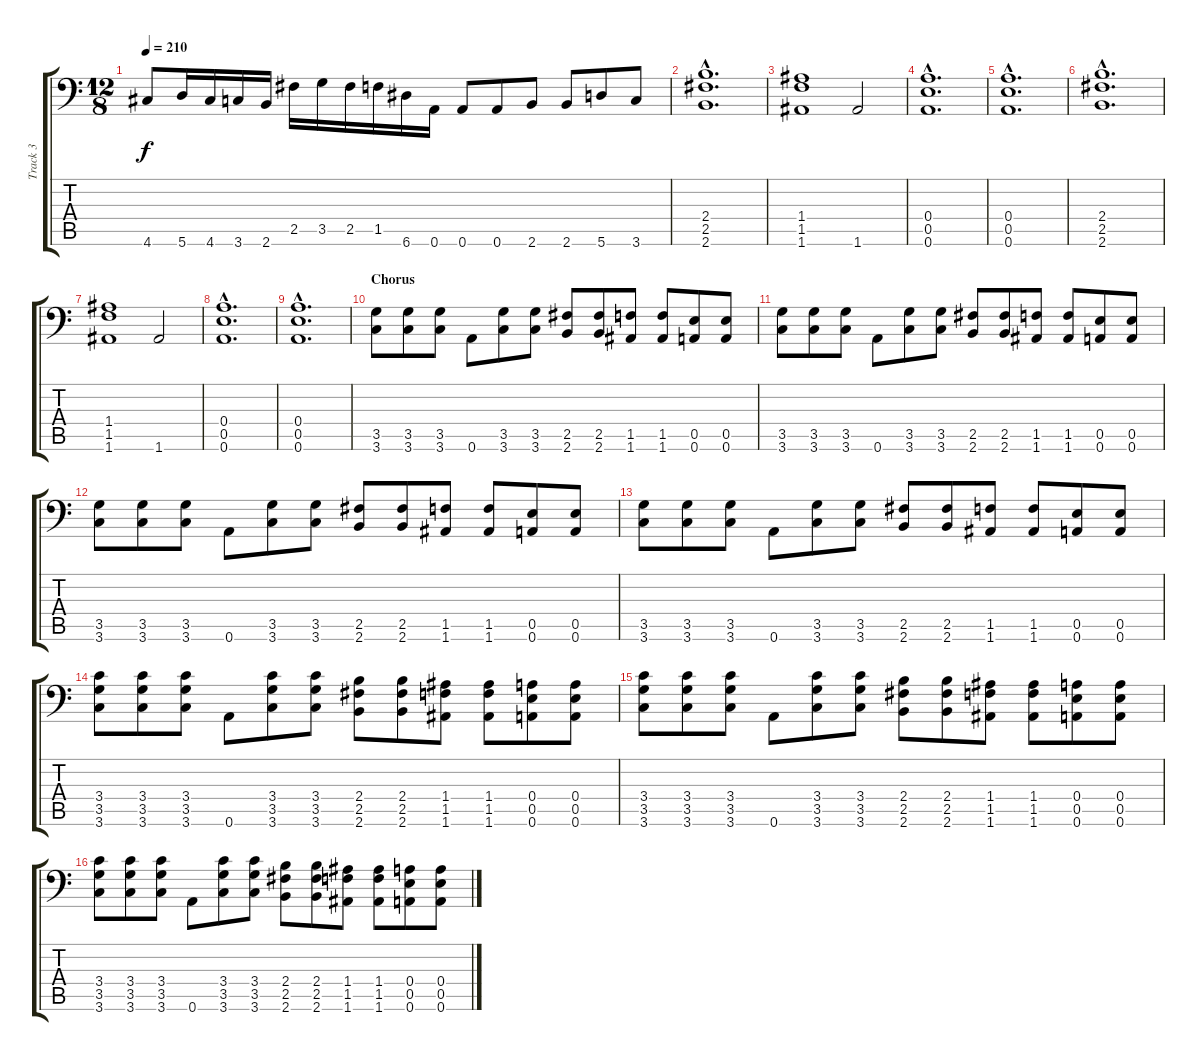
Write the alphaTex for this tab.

\track ("Track 3" "Track 3") {instrument overdrivenguitar}
\staff {score tabs}
\tuning (B3 Gb3 D3 A2 E2 A1) {hide}
\ts (12 8)
\tempo 210
\clef f4
\ks c
4.6.8{dy f} 5.6.16 4.6.16 3.6.16 2.6.16 2.5.16 3.5.16 2.5.16 1.5.16 6.6.16 0.6.16 0.6.8 0.6.8 2.6.8 2.6.8 5.6.8 3.6.8 |
(2.4{hac} 2.5{hac} 2.6{hac}).1{d} |
(1.4 1.5 1.6).1 1.6.2 |
(0.4{hac} 0.5{hac} 0.6{hac}).1{d} |
(0.4{hac} 0.5{hac} 0.6{hac}).1{d} |
(2.4{hac} 2.5{hac} 2.6{hac}).1{d} |
(1.4 1.5 1.6).1 1.6.2 |
(0.4{hac} 0.5{hac} 0.6{hac}).1{d} |
(0.4{hac} 0.5{hac} 0.6{hac}).1{d} |
\section ("" "Chorus")
(3.5 3.6).8 (3.5 3.6).8 (3.5 3.6).8 0.6.8 (3.5 3.6).8 (3.5 3.6).8 (2.5 2.6).8 (2.5 2.6).8 (1.5 1.6).8 (1.5 1.6).8 (0.5 0.6).8 (0.5 0.6).8 |
(3.5 3.6).8 (3.5 3.6).8 (3.5 3.6).8 0.6.8 (3.5 3.6).8 (3.5 3.6).8 (2.5 2.6).8 (2.5 2.6).8 (1.5 1.6).8 (1.5 1.6).8 (0.5 0.6).8 (0.5 0.6).8 |
(3.5 3.6).8 (3.5 3.6).8 (3.5 3.6).8 0.6.8 (3.5 3.6).8 (3.5 3.6).8 (2.5 2.6).8 (2.5 2.6).8 (1.5 1.6).8 (1.5 1.6).8 (0.5 0.6).8 (0.5 0.6).8 |
(3.5 3.6).8 (3.5 3.6).8 (3.5 3.6).8 0.6.8 (3.5 3.6).8 (3.5 3.6).8 (2.5 2.6).8 (2.5 2.6).8 (1.5 1.6).8 (1.5 1.6).8 (0.5 0.6).8 (0.5 0.6).8 |
(3.4 3.5 3.6).8 (3.4 3.5 3.6).8 (3.4 3.5 3.6).8 0.6.8 (3.4 3.5 3.6).8 (3.4 3.5 3.6).8 (2.4 2.5 2.6).8 (2.4 2.5 2.6).8 (1.4 1.5 1.6).8 (1.4 1.5 1.6).8 (0.4 0.5 0.6).8 (0.4 0.5 0.6).8 |
(3.4 3.5 3.6).8 (3.4 3.5 3.6).8 (3.4 3.5 3.6).8 0.6.8 (3.4 3.5 3.6).8 (3.4 3.5 3.6).8 (2.4 2.5 2.6).8 (2.4 2.5 2.6).8 (1.4 1.5 1.6).8 (1.4 1.5 1.6).8 (0.4 0.5 0.6).8 (0.4 0.5 0.6).8 |
(3.4 3.5 3.6).8 (3.4 3.5 3.6).8 (3.4 3.5 3.6).8 0.6.8 (3.4 3.5 3.6).8 (3.4 3.5 3.6).8 (2.4 2.5 2.6).8 (2.4 2.5 2.6).8 (1.4 1.5 1.6).8 (1.4 1.5 1.6).8 (0.4 0.5 0.6).8 (0.4 0.5 0.6).8
